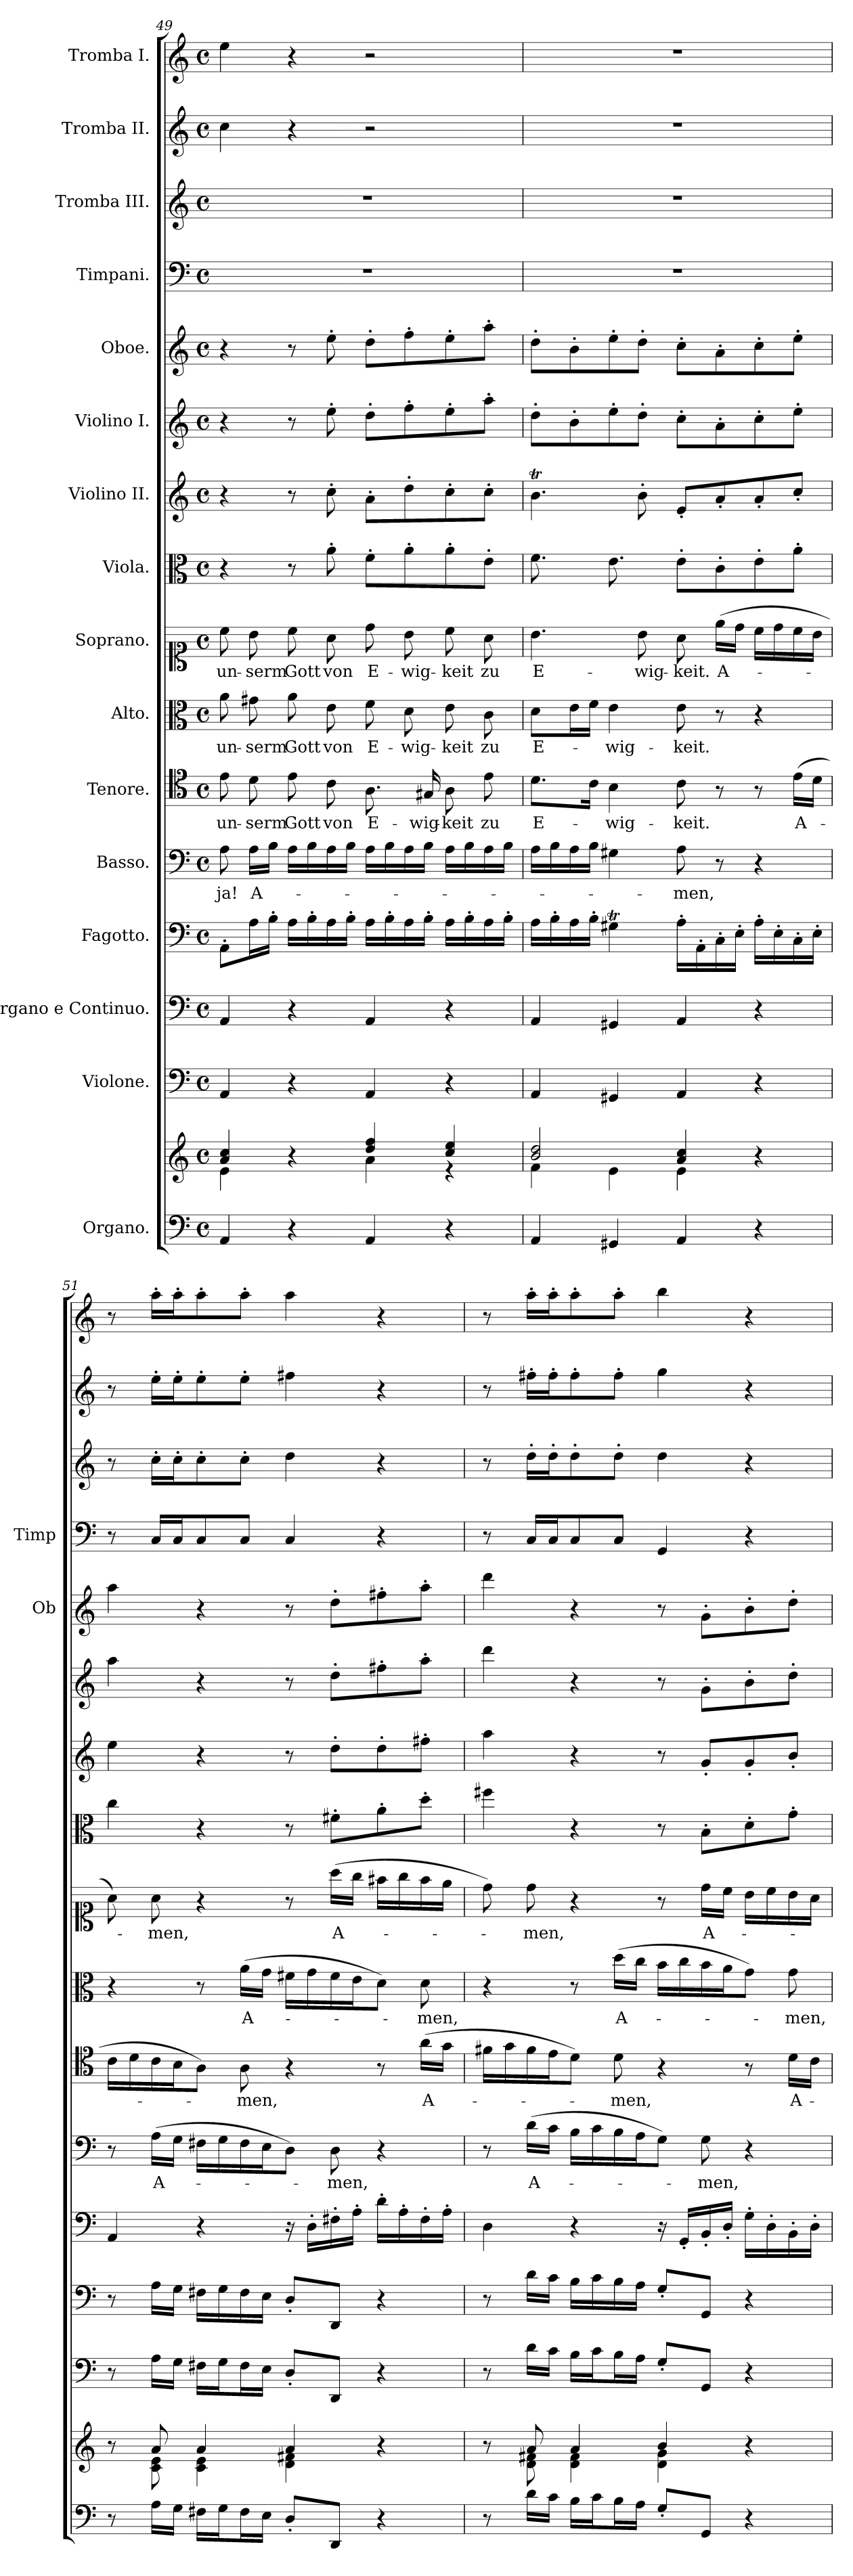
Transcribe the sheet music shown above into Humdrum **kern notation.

**kern	**kern	**kern	**kern	**kern	**kern	**text	**kern	**text	**kern	**text	**kern	**text	**kern	**kern	**kern	**kern	**kern	**kern	**kern	**kern
*part16	*part16	*part15	*part14	*part13	*part12	*part12	*part11	*part11	*part10	*part10	*part9	*part9	*part8	*part7	*part6	*part5	*part4	*part3	*part2	*part1
*staff17	*staff16	*staff15	*staff14	*staff13	*staff12	*staff12	*staff11	*staff11	*staff10	*staff10	*staff9	*staff9	*staff8	*staff7	*staff6	*staff5	*staff4	*staff3	*staff2	*staff1
*I"Organo.	*	*I"Violone.	*I"Organo e Continuo.	*I"Fagotto.	*I"Basso.	*	*I"Tenore.	*	*I"Alto.	*	*I"Soprano.	*	*I"Viola.	*I"Violino II.	*I"Violino I.	*I"Oboe.	*I"Timpani.	*I"Tromba III.	*I"Tromba II.	*I"Tromba I.
*	*	*	*	*	*	*	*	*	*	*	*	*	*	*	*	*I'Ob	*I'Timp	*	*	*
!!LO:PB:g=z
*clefF4	*clefG2	*clefF4	*clefF4	*clefF4	*clefF4	*	*clefC4	*	*clefC3	*	*clefC1	*	*clefC3	*clefG2	*clefG2	*clefG2	*clefF4	*clefG2	*clefG2	*clefG2
*	*	*ITrd7c12	*	*	*	*	*	*	*	*	*	*	*	*	*	*	*	*	*	*
*k[]	*k[]	*k[]	*k[]	*k[]	*k[]	*	*k[]	*	*k[]	*	*k[]	*	*k[]	*k[]	*k[]	*k[]	*k[]	*k[]	*k[]	*k[]
*M4/4	*M4/4	*M4/4	*M4/4	*M4/4	*M4/4	*	*M4/4	*	*M4/4	*	*M4/4	*	*M4/4	*M4/4	*M4/4	*M4/4	*M4/4	*M4/4	*M4/4	*M4/4
*met(c)	*met(c)	*met(c)	*met(c)	*met(c)	*met(c)	*	*met(c)	*	*met(c)	*	*met(c)	*	*met(c)	*met(c)	*met(c)	*met(c)	*met(c)	*met(c)	*met(c)	*met(c)
=49	=49	=49	=49	=49	=49	=49	=49	=49	=49	=49	=49	=49	=49	=49	=49	=49	=49	=49	=49	=49
*	*^	*	*	*	*	*	*	*	*	*	*	*	*	*	*	*	*	*	*	*
!	!	!	!	!	!	!	!LO:LY:b	!	!LO:LY:b	!	!LO:LY:b	!	!LO:LY:b	!	!	!	!	!	!	!	!
4AA/	4a!/ 4cc!/	4e!\	4AAA/	4AA/	8AA'\L	8A\	-ja!	8e\	un-	8a\	un-	8cc\	un-	4r	4r	4r	4r	1r	1r	4cc\	4ee\
!	!	!	!	!	!	!	!LO:LY:b	!	!LO:LY:b	!	!LO:LY:b	!	!LO:LY:b	!	!	!	!	!	!	!	!
.	.	.	.	.	16A\L	16A\LL	A-	8d\	-serm	8g#X\	-serm	8b\	-serm	.	.	.	.	.	.	.	.
.	.	.	.	.	16B'\JJ	16B\JJ	.	.	.	.	.	.	.	.	.	.	.	.	.	.	.
!	!	!	!	!	!	!	!	!	!LO:LY:b	!	!LO:LY:b	!	!LO:LY:b	!	!	!	!	!	!	!	!
4r	4r	4ryy	4r	4r	16A\LL	16A\LL	.	8e\	Gott	8a\	Gott	8cc\	Gott	8r	8r	8r	8r	.	.	4r	4r
.	.	.	.	.	16B'\	16B\	.	.	.	.	.	.	.	.	.	.	.	.	.	.	.
!	!	!	!	!	!	!	!	!	!LO:LY:b	!	!LO:LY:b	!	!LO:LY:b	!	!	!	!	!	!	!	!
.	.	.	.	.	16A\	16A\	.	8c\	von	8e\	von	8a\	von	8a'\	8cc'\	8ee'\	8ee'\	.	.	.	.
.	.	.	.	.	16B'\JJ	16B\JJ	.	.	.	.	.	.	.	.	.	.	.	.	.	.	.
!	!	!	!	!	!	!	!	!	!LO:LY:b	!	!LO:LY:b	!	!LO:LY:b	!	!	!	!	!	!	!	!
4AA/	4dd!/ 4ff!/	4a!\	4AAA/	4AA/	16A\LL	16A\LL	.	8.A\	E-	8f\	E-	8dd\	E-	8f'\L	8a'\L	8dd'\L	8dd'\L	.	.	2r	2r
.	.	.	.	.	16B'\	16B\	.	.	.	.	.	.	.	.	.	.	.	.	.	.	.
!	!	!	!	!	!	!	!	!	!	!	!LO:LY:b	!	!LO:LY:b	!	!	!	!	!	!	!	!
.	.	.	.	.	16A\	16A\	.	.	.	8d\	-wig-	8b\	-wig-	8a'\	8dd'\	8ff'\	8ff'\	.	.	.	.
!	!	!	!	!	!	!	!	!	!LO:LY:b	!	!	!	!	!	!	!	!	!	!	!	!
.	.	.	.	.	16B'\JJ	16B\JJ	.	16G#X/	-wig-	.	.	.	.	.	.	.	.	.	.	.	.
!	!	!	!	!	!	!	!	!	!LO:LY:b	!	!LO:LY:b	!	!LO:LY:b	!	!	!	!	!	!	!	!
4r	4cc!/ 4ee!/	4r	4r	4r	16A\LL	16A\LL	.	8A\	-keit	8e\	-keit	8cc\	-keit	8a'\	8cc'\	8ee'\	8ee'\	.	.	.	.
.	.	.	.	.	16B'\	16B\	.	.	.	.	.	.	.	.	.	.	.	.	.	.	.
!	!	!	!	!	!	!	!	!	!LO:LY:b	!	!LO:LY:b	!	!LO:LY:b	!	!	!	!	!	!	!	!
.	.	.	.	.	16A\	16A\	.	8e\	zu	8c\	zu	8a\	zu	8e'\J	8cc'\J	8aa'\J	8aa'\J	.	.	.	.
.	.	.	.	.	16B'\JJ	16B\JJ	.	.	.	.	.	.	.	.	.	.	.	.	.	.	.
=50	=50	=50	=50	=50	=50	=50	=50	=50	=50	=50	=50	=50	=50	=50	=50	=50	=50	=50	=50	=50	=50
!	!	!	!	!	!	!	!	!	!LO:LY:b	!	!LO:LY:b	!	!LO:LY:b	!	!	!	!	!	!	!	!
4AA/	2b!/ 2dd!/	4f!\	4AAA/	4AA/	16A\LL	16A\LL	.	8.d\L	E-	8d\L	E-	4.b\	E-	8.f\	4.bt\	8dd'\L	8dd'\L	1r	1r	1r	1r
.	.	.	.	.	16B'\	16B\	.	.	.	.	.	.	.	.	.	.	.	.	.	.	.
.	.	.	.	.	16A\	16A\	.	.	.	16e\L	.	.	.	.	.	8b'\	8b'\	.	.	.	.
.	.	.	.	.	16B'\JJ	16B\JJ	.	16c\Jk	.	16f\JJ	.	.	.	16ryy	.	.	.	.	.	.	.
!	!	!	!	!	!	!	!	!	!LO:LY:b	!	!LO:LY:b	!	!	!	!	!	!	!	!	!	!
4GG#X/	.	4e!\	4GGG#X/	4GG#X/	4G#Xt\	4G#X\	.	4B\	-wig-	4e\	-wig-	.	.	8.e\	.	8ee'\	8ee'\	.	.	.	.
!	!	!	!	!	!	!	!	!	!	!	!	!	!LO:LY:b	!	!	!	!	!	!	!	!
.	.	.	.	.	.	.	.	.	.	.	.	8b\	-wig-	.	8b'\	8dd'\J	8dd'\J	.	.	.	.
.	.	.	.	.	.	.	.	.	.	.	.	.	.	16ryy	.	.	.	.	.	.	.
!	!	!	!	!	!	!	!LO:LY:b	!	!LO:LY:b	!	!LO:LY:b	!	!LO:LY:b	!	!	!	!	!	!	!	!
4AA/	4a!/ 4cc!/	4e!\	4AAA/	4AA/	16A'\LL	8A\	-men,	8c\	-keit.	8e\	-keit.	8a\	-keit.	8e'\L	8e'/L	8cc'\L	8cc'\L	.	.	.	.
.	.	.	.	.	16AA'\	.	.	.	.	.	.	.	.	.	.	.	.	.	.	.	.
!	!	!	!	!	!	!	!	!	!	!	!	!	!LO:LY:b	!	!	!	!	!	!	!	!
.	.	.	.	.	16C'\	8r	.	8r	.	8r	.	(>16ee\LL	A-	8c'\	8a'/	8a'\	8a'\	.	.	.	.
.	.	.	.	.	16E'\JJ	.	.	.	.	.	.	16dd\JJ	.	.	.	.	.	.	.	.	.
4r	4r	4ryy	4r	4r	16A'\LL	4r	.	8r	.	4r	.	16cc\LL	.	8e'\	8a'/	8cc'\	8cc'\	.	.	.	.
.	.	.	.	.	16E'\	.	.	.	.	.	.	16dd\	.	.	.	.	.	.	.	.	.
!	!	!	!	!	!	!	!	!	!LO:LY:b	!	!	!	!	!	!	!	!	!	!	!	!
.	.	.	.	.	16C'\	.	.	(>16e\LL	A-	.	.	16cc\	.	8a'\J	8cc'/J	8ee'\J	8ee'\J	.	.	.	.
.	.	.	.	.	16E'\JJ	.	.	16d\JJ	.	.	.	16b\JJ	.	.	.	.	.	.	.	.	.
=51	=51	=51	=51	=51	=51	=51	=51	=51	=51	=51	=51	=51	=51	=51	=51	=51	=51	=51	=51	=51	=51
8r	8r	8ryy	8r	8r	4AA/	8r	.	16c\LL	.	4r	.	8a\)	.	4cc\	4ee\	4aa\	4aa\	8r	8r	8r	8r
.	.	.	.	.	.	.	.	16d\	.	.	.	.	.	.	.	.	.	.	.	.	.
!	!	!	!	!	!	!	!LO:LY:b	!	!	!	!	!	!LO:LY:b	!	!	!	!	!	!	!	!
16A\LL	8a!/	8c!\ 8e!\	16AA\LL	16A\LL	.	(>16A\LL	A-	16c\	.	.	.	8a\	-men,	.	.	.	.	16C!/LL	16cc'\LL	16ee'\LL	16aa'\LL
16G\JJ	.	.	16GG\JJ	16G\JJ	.	16G\JJ	.	16B\J	.	.	.	.	.	.	.	.	.	16C!/J	16cc'\J	16ee'\J	16aa'\J
16F#X\LL	4a!/	4c!\ 4e!\	16FF#X\LL	16F#X\LL	4r	16F#X\LL	.	8A\J)	.	8r	.	4r	.	4r	4r	4r	4r	8C!/	8cc'\	8ee'\	8aa'\
16G\J	.	.	16GG\J	16G\	.	16G\	.	.	.	.	.	.	.	.	.	.	.	.	.	.	.
!	!	!	!	!	!	!	!	!	!LO:LY:b	!	!LO:LY:b	!	!	!	!	!	!	!	!	!	!
16F#\L	.	.	16FF#\L	16F#\	.	16F#\	.	8A\	-men,	(>16a\LL	A-	.	.	.	.	.	.	8C!/J	8cc'\J	8ee'\J	8aa'\J
16E\JJ	.	.	16EE\JJ	16E\JJ	.	16E\J	.	.	.	16g\JJ	.	.	.	.	.	.	.	.	.	.	.
8D'/L	4a!/	4d!\ 4f#X!\	8DD'/L	8D'/L	16r	8D\J)	.	4r	.	16f#X\LL	.	8r	.	8r	8r	8r	8r	4C!/	4dd\	4ff#X\	4aa\
.	.	.	.	.	16D'\LL	.	.	.	.	16g\	.	.	.	.	.	.	.	.	.	.	.
!	!	!	!	!	!	!	!LO:LY:b	!	!	!	!	!	!LO:LY:b	!	!	!	!	!	!	!	!
8DD/J	.	.	8DDD/J	8DD/J	16F#X'\	8D\	-men,	.	.	16f#\	.	(>16aa\LL	A-	8f#X'\L	8dd'\L	8dd'\L	8dd'\L	.	.	.	.
.	.	.	.	.	16A'\JJ	.	.	.	.	16e\J	.	16gg\JJ	.	.	.	.	.	.	.	.	.
4r	4r	4ryy	4r	4r	16d'\LL	4r	.	8r	.	8d\J)	.	16ff#X\LL	.	8a'\	8dd'\	8ff#X'\	8ff#X'\	4r	4r	4r	4r
.	.	.	.	.	16A'\	.	.	.	.	.	.	16gg\	.	.	.	.	.	.	.	.	.
!	!	!	!	!	!	!	!	!	!LO:LY:b	!	!LO:LY:b	!	!	!	!	!	!	!	!	!	!
.	.	.	.	.	16F#'\	.	.	(>16a\LL	A-	8d\	-men,	16ff#\	.	8dd'\J	8ff#X'\J	8aa'\J	8aa'\J	.	.	.	.
.	.	.	.	.	16A'\JJ	.	.	16g\JJ	.	.	.	16ee\JJ	.	.	.	.	.	.	.	.	.
=52	=52	=52	=52	=52	=52	=52	=52	=52	=52	=52	=52	=52	=52	=52	=52	=52	=52	=52	=52	=52	=52
8r	8r	8ryy	8r	8r	4D\	8r	.	16f#X\LL	.	4r	.	8dd\)	.	4ff#X\	4aa\	4ddd\	4ddd\	8r	8r	8r	8r
.	.	.	.	.	.	.	.	16g\	.	.	.	.	.	.	.	.	.	.	.	.	.
!	!	!	!	!	!	!	!LO:LY:b	!	!	!	!	!	!LO:LY:b	!	!	!	!	!	!	!	!
16d\LL	8a!/	8d!\ 8f#X!\	16D\LL	16d\LL	.	(>16d\LL	A-	16f#\	.	.	.	8dd\	-men,	.	.	.	.	16C!/LL	16dd'\LL	16ff#X'\LL	16aa'\LL
16c\JJ	.	.	16C\JJ	16c\JJ	.	16c\JJ	.	16e\J	.	.	.	.	.	.	.	.	.	16C!/J	16dd'\J	16ff#'\J	16aa'\J
16B\LL	4a!/	4d!\ 4f#!\	16BB\LL	16B\LL	4r	16B\LL	.	8d\J)	.	8r	.	4r	.	4r	4r	4r	4r	8C!/	8dd'\	8ff#'\	8aa'\
16c\J	.	.	16C\J	16c\	.	16c\	.	.	.	.	.	.	.	.	.	.	.	.	.	.	.
!	!	!	!	!	!	!	!	!	!LO:LY:b	!	!LO:LY:b	!	!	!	!	!	!	!	!	!	!
16B\L	.	.	16BB\L	16B\	.	16B\	.	8d\	-men,	(>16dd\LL	A-	.	.	.	.	.	.	8C!/J	8dd'\J	8ff#'\J	8aa'\J
16A\JJ	.	.	16AA\JJ	16A\JJ	.	16A\J	.	.	.	16cc\JJ	.	.	.	.	.	.	.	.	.	.	.
8G'/L	4b!/	4d!\ 4g!\	8GG'/L	8G'/L	16r	8G\J)	.	4r	.	16b\LL	.	8r	.	8r	8r	8r	8r	4GG!/	4dd\	4gg\	4bb\
.	.	.	.	.	16GG'/LL	.	.	.	.	16cc\	.	.	.	.	.	.	.	.	.	.	.
!	!	!	!	!	!	!	!LO:LY:b	!	!	!	!	!	!LO:LY:b	!	!	!	!	!	!	!	!
8GG/J	.	.	8GGG/J	8GG/J	16BB'/	8G\	-men,	.	.	16b\	.	16dd\LL	A-	8B'\L	8g'/L	8g'\L	8g'\L	.	.	.	.
.	.	.	.	.	16D'/JJ	.	.	.	.	16a\J	.	16cc\JJ	.	.	.	.	.	.	.	.	.
4r	4r	4ryy	4r	4r	16G'\LL	4r	.	8r	.	8g\J)	.	16b\LL	.	8d'\	8g'/	8b'\	8b'\	4r	4r	4r	4r
.	.	.	.	.	16D'\	.	.	.	.	.	.	16cc\	.	.	.	.	.	.	.	.	.
!	!	!	!	!	!	!	!	!	!LO:LY:b	!	!LO:LY:b	!	!	!	!	!	!	!	!	!	!
.	.	.	.	.	16BB'\	.	.	16d\LL	A-	8g\	-men,	16b\	.	8g'\J	8b'/J	8dd'\J	8dd'\J	.	.	.	.
.	.	.	.	.	16D'\JJ	.	.	16c\JJ	.	.	.	16a\JJ	.	.	.	.	.	.	.	.	.
*	*v	*v	*	*	*	*	*	*	*	*	*	*	*	*	*	*	*	*	*	*	*
=	=	=	=	=	=	=	=	=	=	=	=	=	=	=	=	=	=	=	=	=
*-	*-	*-	*-	*-	*-	*-	*-	*-	*-	*-	*-	*-	*-	*-	*-	*-	*-	*-	*-	*-
